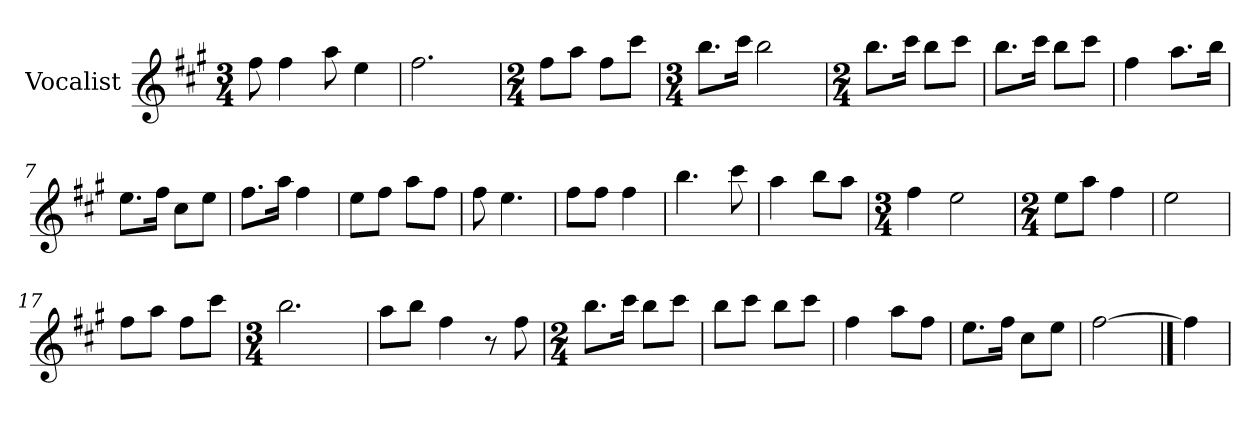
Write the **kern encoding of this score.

**kern
*part1
*staff1
*I"Vocalist
*k[f#c#g#]
*A:
*M3/4
=
8ff#
4ff#
8aa
4ee
=1
2.ff#
=2
*M2/4
8ff#L
8aaJ
8ff#L
8ccc#J
=3
*M3/4
8.bbL
16ccc#Jk
2bb
=4
*M2/4
8.bbL
16ccc#Jk
8bbL
8ccc#J
=5
8.bbL
16ccc#Jk
8bbL
8ccc#J
=6
4ff#
8.aaL
16bbJk
=7
8.eeL
16ff#Jk
8cc#L
8eeJ
=8
8.ff#L
16aaJk
4ff#
=9
8eeL
8ff#J
8aaL
8ff#J
=10
8ff#
4.ee
=11
8ff#L
8ff#J
4ff#
=12
4.bb
8ccc#
=13
4aa
8bbL
8aaJ
=14
*M3/4
4ff#
2ee
=15
*M2/4
8eeL
8aaJ
4ff#
=16
2ee
=17
8ff#L
8aaJ
8ff#L
8ccc#J
=18
*M3/4
2.bb
=19
8aaL
8bbJ
4ff#
8r
8ff#
=20
*M2/4
8.bbL
16ccc#Jk
8bbL
8ccc#J
=21
8bbL
8ccc#J
8bbL
8ccc#J
=22
4ff#
8aaL
8ff#J
=23
8.eeL
16ff#Jk
8cc#L
8eeJ
=24
[2ff#
==25
4ff#]
=
*-
